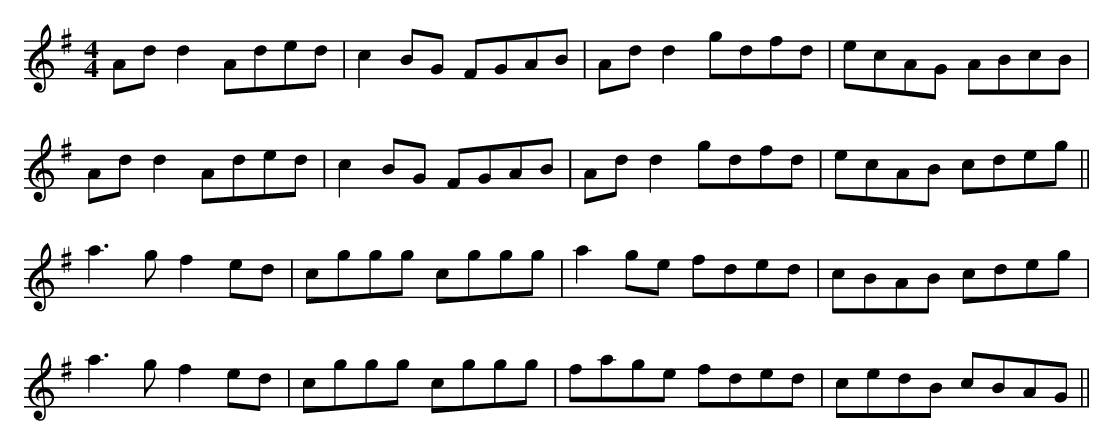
X:1
M:4/4
K:Dmix
Add2 Aded | c2BG FGAB | Add2 gdfd | ecAG ABcB |
Add2 Aded | c2BG FGAB | Add2 gdfd | ecAB cdeg ||
a3g f2ed | cggg cggg | a2ge fded | cBAB cdeg |
a3g f2ed | cggg cggg | fage fded | cedB cBAG ||
